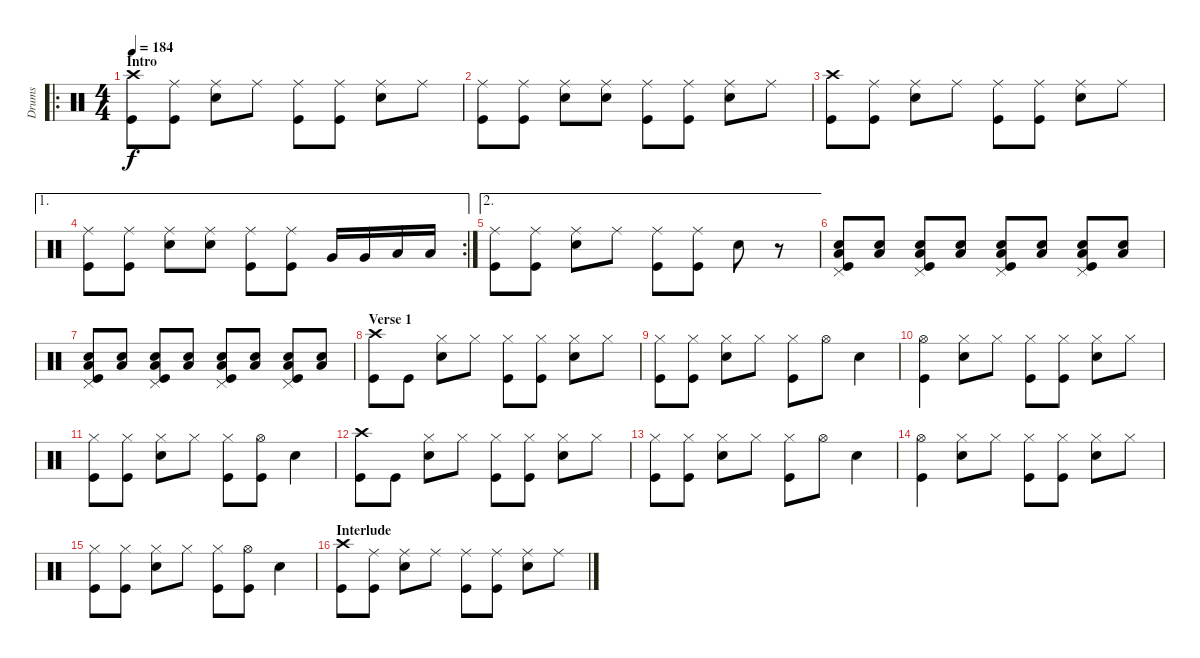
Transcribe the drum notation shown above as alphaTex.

\track ("Drums" "Drums") {instrument percussion}
\staff {score}
\articulation defaults
\ro
\ts (4 4)
\section ("" "Intro")
\tempo 184
\clef neutral
\ks c
("Crash high (hit)" "Kick (hit)").8{dy f} ("Ride (middle)" "Kick (hit)").8 ("Ride (middle)" "Snare (hit) 2").8 "Ride (middle)".8 ("Ride (middle)" "Kick (hit)").8 ("Ride (middle)" "Kick (hit)").8 ("Ride (middle)" "Snare (hit) 2").8 "Ride (middle)".8 |
("Ride (middle)" "Kick (hit)").8 ("Ride (middle)" "Kick (hit)").8 ("Ride (middle)" "Snare (hit) 2").8 ("Ride (middle)" "Snare (hit) 2").8 ("Ride (middle)" "Kick (hit)").8 ("Ride (middle)" "Kick (hit)").8 ("Ride (middle)" "Snare (hit) 2").8 "Ride (middle)".8 |
("Crash high (hit)" "Kick (hit)").8 ("Ride (middle)" "Kick (hit)").8 ("Ride (middle)" "Snare (hit) 2").8 "Ride (middle)".8 ("Ride (middle)" "Kick (hit)").8 ("Ride (middle)" "Kick (hit)").8 ("Ride (middle)" "Snare (hit) 2").8 "Ride (middle)".8 |
\ae 1
\rc 2
("Ride (middle)" "Kick (hit)").8 ("Ride (middle)" "Kick (hit)").8 ("Ride (middle)" "Snare (hit) 2").8 ("Ride (middle)" "Snare (hit) 2").8 ("Ride (middle)" "Kick (hit)").8 ("Ride (middle)" "Kick (hit)").8 "Very Low Tom (hit)".16 "Very Low Tom (hit)".16 "Low Floor Tom (hit)".16 "Low Floor Tom (hit)".16 |
\ae 2
("Ride (middle)" "Kick (hit)").8 ("Ride (middle)" "Kick (hit)").8 ("Ride (middle)" "Snare (hit) 2").8 "Ride (middle)".8 ("Ride (middle)" "Kick (hit)").8 ("Ride (middle)" "Kick (hit)").8 "Snare (hit) 2".8 r.8 |
("Pedal Hi-Hat (hit)" "Snare (hit) 2" "Low Floor Tom (hit)" "Kick (hit)").8 ("Snare (hit) 2" "Low Floor Tom (hit)").8 ("Pedal Hi-Hat (hit)" "Snare (hit) 2" "Low Floor Tom (hit)" "Kick (hit)").8 ("Snare (hit) 2" "Low Floor Tom (hit)").8 ("Pedal Hi-Hat (hit)" "Snare (hit) 2" "Low Floor Tom (hit)" "Kick (hit)").8 ("Snare (hit) 2" "Low Floor Tom (hit)").8 ("Pedal Hi-Hat (hit)" "Snare (hit) 2" "Low Floor Tom (hit)" "Kick (hit)").8 ("Snare (hit) 2" "Low Floor Tom (hit)").8 |
("Pedal Hi-Hat (hit)" "Snare (hit) 2" "Low Floor Tom (hit)" "Kick (hit)").8 ("Snare (hit) 2" "Low Floor Tom (hit)").8 ("Pedal Hi-Hat (hit)" "Snare (hit) 2" "Low Floor Tom (hit)" "Kick (hit)").8 ("Snare (hit) 2" "Low Floor Tom (hit)").8 ("Pedal Hi-Hat (hit)" "Snare (hit) 2" "Low Floor Tom (hit)" "Kick (hit)").8 ("Snare (hit) 2" "Low Floor Tom (hit)").8 ("Pedal Hi-Hat (hit)" "Snare (hit) 2" "Low Floor Tom (hit)" "Kick (hit)").8 ("Snare (hit) 2" "Low Floor Tom (hit)").8 |
\section ("" "Verse 1")
("Crash high (hit)" "Kick (hit)").8 "Kick (hit)".8 ("Hi-Hat (closed)" "Snare (hit) 2").8 "Hi-Hat (closed)".8 ("Hi-Hat (closed)" "Kick (hit)").8 ("Hi-Hat (closed)" "Kick (hit)").8 ("Hi-Hat (closed)" "Snare (hit) 2").8 "Hi-Hat (closed)".8 |
("Hi-Hat (closed)" "Kick (hit)").8 ("Hi-Hat (closed)" "Kick (hit)").8 ("Hi-Hat (closed)" "Snare (hit) 2").8 "Hi-Hat (closed)".8 ("Hi-Hat (closed)" "Kick (hit)").8 "Hi-Hat (open)".8 "Snare (hit) 2".4 |
("Hi-Hat (open)" "Kick (hit)").4 ("Hi-Hat (closed)" "Snare (hit) 2").8 "Hi-Hat (closed)".8 ("Hi-Hat (closed)" "Kick (hit)").8 ("Hi-Hat (closed)" "Kick (hit)").8 ("Hi-Hat (closed)" "Snare (hit) 2").8 "Hi-Hat (closed)".8 |
("Hi-Hat (closed)" "Kick (hit)").8 ("Hi-Hat (closed)" "Kick (hit)").8 ("Hi-Hat (closed)" "Snare (hit) 2").8 "Hi-Hat (closed)".8 ("Hi-Hat (closed)" "Kick (hit)").8 ("Hi-Hat (open)" "Kick (hit)").8 "Snare (hit) 2".4 |
("Crash high (hit)" "Kick (hit)").8 "Kick (hit)".8 ("Hi-Hat (closed)" "Snare (hit) 2").8 "Hi-Hat (closed)".8 ("Hi-Hat (closed)" "Kick (hit)").8 ("Hi-Hat (closed)" "Kick (hit)").8 ("Hi-Hat (closed)" "Snare (hit) 2").8 "Hi-Hat (closed)".8 |
("Hi-Hat (closed)" "Kick (hit)").8 ("Hi-Hat (closed)" "Kick (hit)").8 ("Hi-Hat (closed)" "Snare (hit) 2").8 "Hi-Hat (closed)".8 ("Hi-Hat (closed)" "Kick (hit)").8 "Hi-Hat (open)".8 "Snare (hit) 2".4 |
("Hi-Hat (open)" "Kick (hit)").4 ("Hi-Hat (closed)" "Snare (hit) 2").8 "Hi-Hat (closed)".8 ("Hi-Hat (closed)" "Kick (hit)").8 ("Hi-Hat (closed)" "Kick (hit)").8 ("Hi-Hat (closed)" "Snare (hit) 2").8 "Hi-Hat (closed)".8 |
("Hi-Hat (closed)" "Kick (hit)").8 ("Hi-Hat (closed)" "Kick (hit)").8 ("Hi-Hat (closed)" "Snare (hit) 2").8 "Hi-Hat (closed)".8 ("Hi-Hat (closed)" "Kick (hit)").8 ("Hi-Hat (open)" "Kick (hit)").8 "Snare (hit) 2".4 |
\section ("" "Interlude")
("Crash high (hit)" "Kick (hit)").8 ("Ride (middle)" "Kick (hit)").8 ("Ride (middle)" "Snare (hit) 2").8 "Ride (middle)".8 ("Ride (middle)" "Kick (hit)").8 ("Ride (middle)" "Kick (hit)").8 ("Ride (middle)" "Snare (hit) 2").8 "Ride (middle)".8
